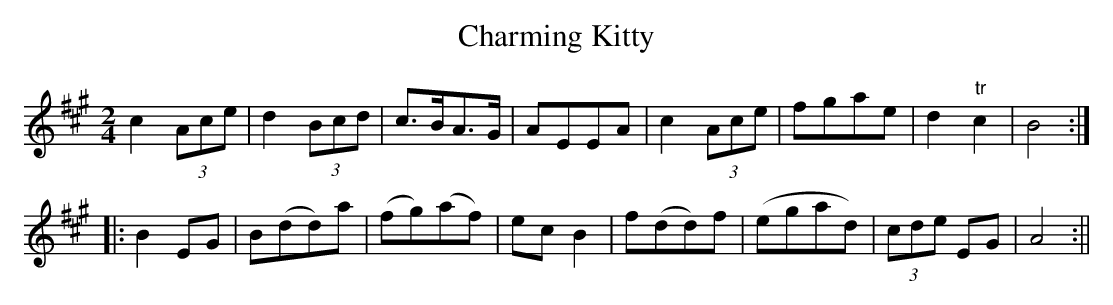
X:1
T:Charming Kitty
M:2/4
L:1/8
K:A
c2 (3Ace|d2 (3Bcd|c>BA>G|AEEA|c2 (3Ace|fgae|d2"tr"c2|B4:|
|:B2 EG|B(dd)a|(fg)(af)|ec B2|f(dd)f|(egad)|(3cde EG|A4:||
